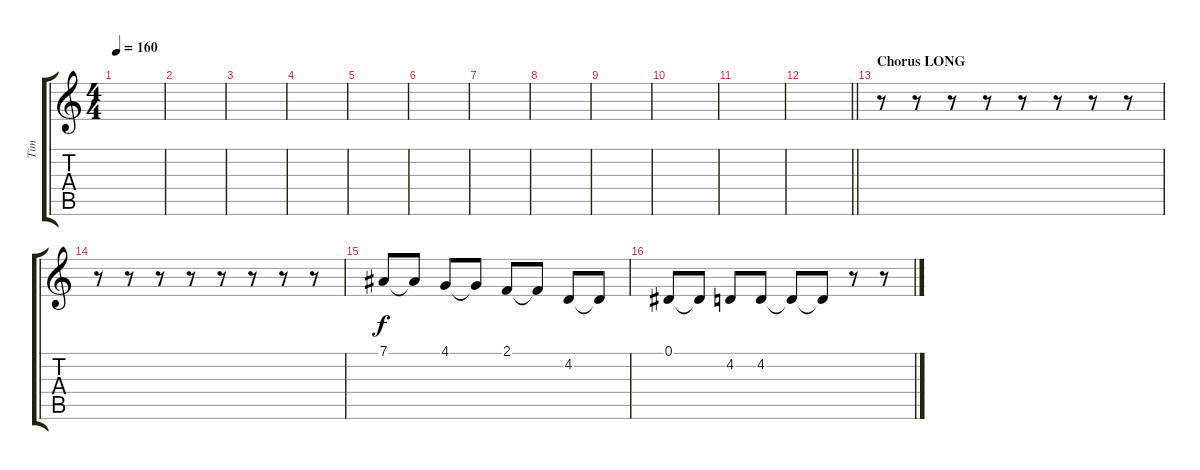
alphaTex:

\track ("Tim" "Tim") {instrument tenorsax}
\staff {score tabs}
\tuning (Eb4 Bb3 Gb3 Db3 Ab2 Eb2) {hide}
\ts (4 4)
\tempo 160
\clef g2
\ks c
|
|
|
|
|
|
|
|
|
|
|
\barLineRight lightlight
|
\section ("" "Chorus LONG")
r.8 r.8 r.8 r.8 r.8 r.8 r.8 r.8 |
r.8 r.8 r.8 r.8 r.8 r.8 r.8 r.8 |
7.1.8 7.1{t}.8 4.1.8 4.1{t}.8 2.1.8 2.1{t}.8 4.2.8 4.2{t}.8 |
0.1.8 0.1{t}.8 4.2.8 4.2.8 4.2{t}.8 4.2{t}.8 r.8 r.8
